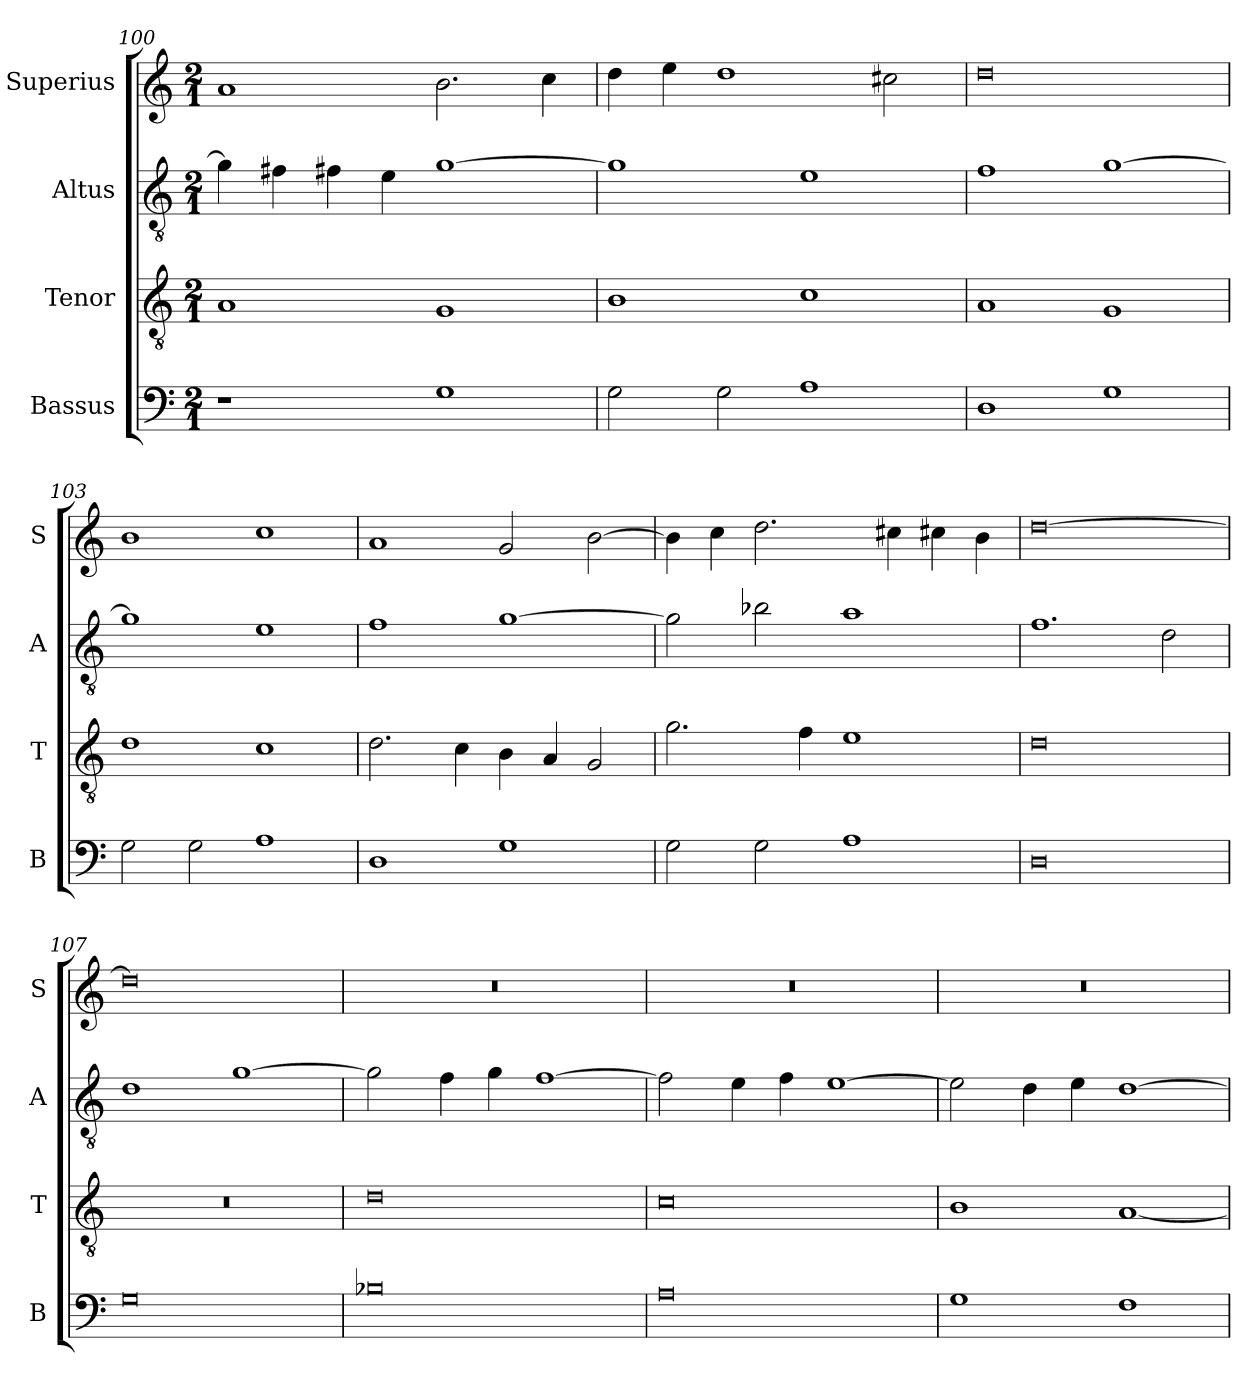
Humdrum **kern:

**kern	**kern	**kern	**kern
*part4	*part3	*part2	*part1
*staff4	*staff3	*staff2	*staff1
*I"Bassus	*I"Tenor	*I"Altus	*I"Superius
*I'B	*I'T	*I'A	*I'S
*clefF4	*clefGv2	*clefGv2	*clefG2
*k[]	*k[]	*k[]	*k[]
*M2/1	*M2/1	*M2/1	*M2/1
=100	=100	=100	=100
1r	1A	4g\]	1a
.	.	4f#X\	.
.	.	4f#X\	.
.	.	4e\	.
1G	1G	[1g	2.b\
.	.	.	4cc\
=101	=101	=101	=101
2G\	1B	1g]	4dd\
.	.	.	4ee\
2G\	.	.	1dd
1A	1c	1e	.
.	.	.	2cc#X\
=102	=102	=102	=102
1D	1A	1f	0dd
1G	1G	[1g	.
=103	=103	=103	=103
2G\	1d	1g]	1b
2G\	.	.	.
1A	1c	1e	1cc
=104	=104	=104	=104
1D	2.d\	1f	1a
.	4c\	.	.
1G	4B\	[1g	2g/
.	4A/	.	.
.	2G/	.	[2b\
=105	=105	=105	=105
2G\	2.g\	2g\]	4b\]
.	.	.	4cc\
2G\	.	2b-X\	2.dd\
.	4f\	.	.
1A	1e	1a	.
.	.	.	4cc#X\
.	.	.	4cc#X\
.	.	.	4b\
=106	=106	=106	=106
0D	0d	1.f	[0dd
.	.	2d\	.
=107	=107	=107	=107
0G	0r	1d	0dd]
.	.	[1g	.
=108	=108	=108	=108
0B-X	0d	2g\]	0r
.	.	4f\	.
.	.	4g\	.
.	.	[1f	.
=109	=109	=109	=109
0A	0c	2f\]	0r
.	.	4e\	.
.	.	4f\	.
.	.	[1e	.
=110	=110	=110	=110
1G	1B	2e\]	0r
.	.	4d\	.
.	.	4e\	.
1F	[1A	[1d	.
=	=	=	=
*-	*-	*-	*-
